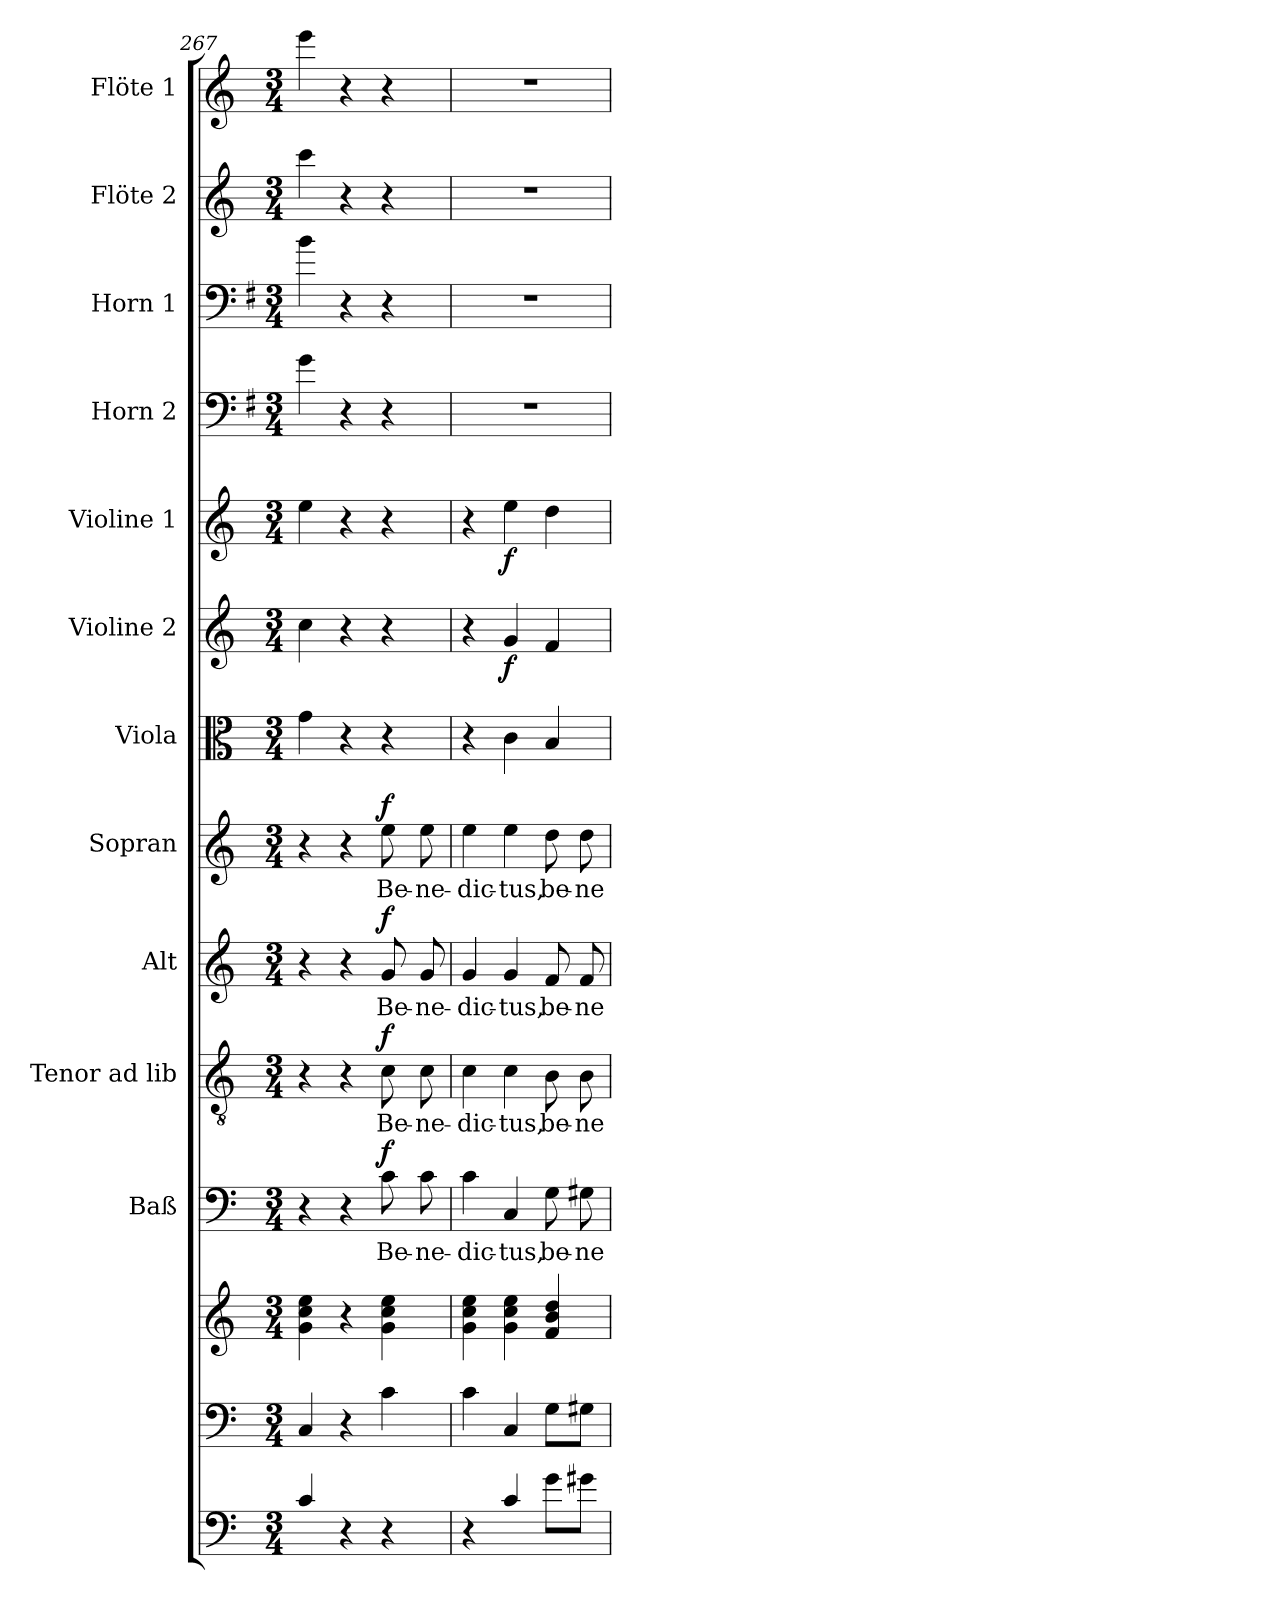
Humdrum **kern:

**kern	**kern	**kern	**kern	**text	**dynam	**kern	**text	**dynam	**kern	**text	**dynam	**kern	**text	**dynam	**kern	**kern	**dynam	**kern	**dynam	**kern	**kern	**kern	**kern
*part13	*part12	*part12	*part11	*part11	*part11	*part10	*part10	*part10	*part9	*part9	*part9	*part8	*part8	*part8	*part7	*part6	*part6	*part5	*part5	*part4	*part3	*part2	*part1
*staff14	*staff13	*staff12	*staff11	*staff11	*staff11	*staff10	*staff10	*staff10	*staff9	*staff9	*staff9	*staff8	*staff8	*staff8	*staff7	*staff6	*staff6	*staff5	*staff5	*staff4	*staff3	*staff2	*staff1
*	*	*	*I"Baß	*	*	*I"Tenor ad lib	*	*	*I"Alt	*	*	*I"Sopran	*	*	*I"Viola	*I"Violine 2	*	*I"Violine 1	*	*I"Horn 2	*I"Horn 1	*I"Flöte 2	*I"Flöte 1
*	*	*	*I'Baß	*	*	*I'Ten	*	*	*I'Alt	*	*	*I'Sop	*	*	*I'Vla.	*I'Vln. 2	*	*I'Vln. 1	*	*I'Hrn. 2	*I'Hrn. 1	*I'Fl. 2	*I'Fl. 1
*clefF4	*clefF4	*clefG2	*clefF4	*	*	*clefGv2	*	*	*clefG2	*	*	*clefG2	*	*	*clefC3	*clefG2	*	*clefG2	*	*clefF4	*clefF4	*clefG2	*clefG2
*ITrd7c12	*	*	*	*	*	*	*	*	*	*	*	*	*	*	*	*	*	*	*	*ITrd4c7	*ITrd4c7	*	*
*k[]	*k[]	*k[]	*k[]	*	*	*k[]	*	*	*k[]	*	*	*k[]	*	*	*k[]	*k[]	*	*k[]	*	*k[]	*k[]	*k[]	*k[]
*C:	*C:	*C:	*C:	*	*	*C:	*	*	*C:	*	*	*C:	*	*	*C:	*C:	*	*C:	*	*C:	*C:	*C:	*C:
*M3/4	*M3/4	*M3/4	*M3/4	*	*	*M3/4	*	*	*M3/4	*	*	*M3/4	*	*	*M3/4	*M3/4	*	*M3/4	*	*M3/4	*M3/4	*M3/4	*M3/4
=267	=267	=267	=267	=267	=267	=267	=267	=267	=267	=267	=267	=267	=267	=267	=267	=267	=267	=267	=267	=267	=267	=267	=267
4C/	4C/	4g\ 4cc\ 4ee\	4r	.	.	4r	.	.	4r	.	.	4r	.	.	4g\	4cc\	.	4ee\	.	4c\	4e\	4ccc\	4eee\
4r	4r	4r	4r	.	.	4r	.	.	4r	.	.	4r	.	.	4r	4r	.	4r	.	4r	4r	4r	4r
!	!	!	!	!LO:LY:b	!LO:DY:a	!	!LO:LY:b	!LO:DY:a	!	!LO:LY:b	!LO:DY:a	!	!LO:LY:b	!LO:DY:a	!	!	!	!	!	!	!	!	!
4r	4c\	4g\ 4cc\ 4ee\	8c\	Be-	f	8c\	Be-	f	8g/	Be-	f	8ee\	Be-	f	4r	4r	.	4r	.	4r	4r	4r	4r
!	!	!	!	!LO:LY:b	!	!	!LO:LY:b	!	!	!LO:LY:b	!	!	!LO:LY:b	!	!	!	!	!	!	!	!	!	!
.	.	.	8c\	-ne-	.	8c\	-ne-	.	8g/	-ne-	.	8ee\	-ne-	.	.	.	.	.	.	.	.	.	.
=268	=268	=268	=268	=268	=268	=268	=268	=268	=268	=268	=268	=268	=268	=268	=268	=268	=268	=268	=268	=268	=268	=268	=268
!	!	!	!	!LO:LY:b	!	!	!LO:LY:b	!	!	!LO:LY:b	!	!	!LO:LY:b	!	!	!	!	!	!	!	!	!	!
4r	4c\	4g\ 4cc\ 4ee\	4c\	-dic-	.	4c\	-dic-	.	4g/	-dic-	.	4ee\	-dic-	.	4r	4r	.	4r	.	2.r	2.r	2.r	2.r
!	!	!	!	!LO:LY:b	!	!	!LO:LY:b	!	!	!LO:LY:b	!	!	!LO:LY:b	!	!	!	!LO:DY:b	!	!LO:DY:b	!	!	!	!
4C/	4C/	4g\ 4cc\ 4ee\	4C/	-tus,	.	4c\	-tus,	.	4g/	-tus,	.	4ee\	-tus,	.	4c\	4g/	f	4ee\	f	.	.	.	.
!	!	!	!	!LO:LY:b	!	!	!LO:LY:b	!	!	!LO:LY:b	!	!	!LO:LY:b	!	!	!	!	!	!	!	!	!	!
8G\L	8G\L	4f/ 4b/ 4dd/	8G\	be-	.	8B\	be-	.	8f/	be-	.	8dd\	be-	.	4B/	4f/	.	4dd\	.	.	.	.	.
!	!	!	!	!LO:LY:b	!	!	!LO:LY:b	!	!	!LO:LY:b	!	!	!LO:LY:b	!	!	!	!	!	!	!	!	!	!
8G#X\J	8G#X\J	.	8G#X\	-ne-	.	8B\	-ne-	.	8f/	-ne-	.	8dd\	-ne-	.	.	.	.	.	.	.	.	.	.
=	=	=	=	=	=	=	=	=	=	=	=	=	=	=	=	=	=	=	=	=	=	=	=
*-	*-	*-	*-	*-	*-	*-	*-	*-	*-	*-	*-	*-	*-	*-	*-	*-	*-	*-	*-	*-	*-	*-	*-
